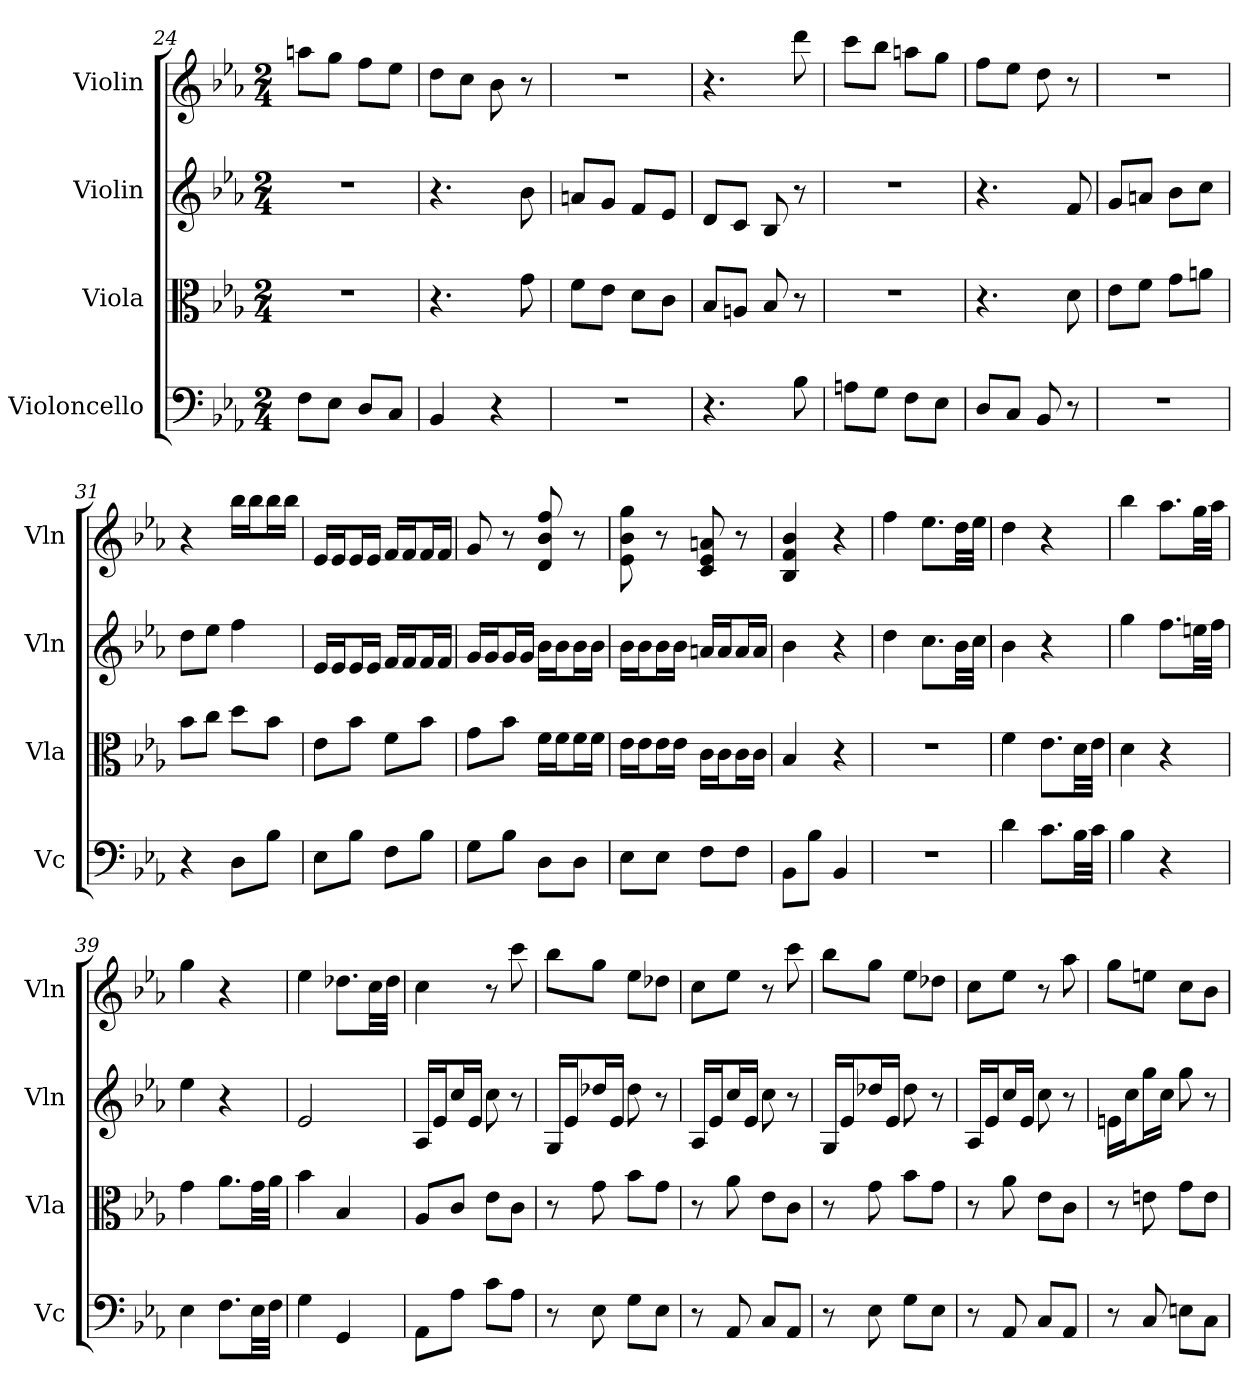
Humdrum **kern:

**kern	**kern	**kern	**kern
*part4	*part3	*part2	*part1
*staff4	*staff3	*staff2	*staff1
*I"Violoncello	*I"Viola	*I"Violin	*I"Violin
*I'Vc	*I'Vla	*I'Vln	*I'Vln
*clefF4	*clefC3	*	*
*k[b-e-a-]	*k[b-e-a-]	*k[b-e-a-]	*k[b-e-a-]
*E-:	*E-:	*E-:	*E-:
*M2/4	*M2/4	*M2/4	*M2/4
=24	=24	=24	=24
8F\L	2r	2r	8aanL
8E-\J	.	.	8ggJ
8D/L	.	.	8ffL
8C/J	.	.	8ee-J
=25	=25	=25	=25
4BB-	4.r	4.r	8ddL
.	.	.	8ccJ
4r	.	.	8b-
.	8g	8b-	8r
=26	=26	=26	=26
2r	8f\L	8anL	2r
.	8e-\J	8gJ	.
.	8d\L	8fL	.
.	8c\J	8e-J	.
=27	=27	=27	=27
4.r	8B-/L	8dL	4.r
.	8An/J	8cJ	.
.	8B-	8B-	.
8B-	8r	8r	8ddd
=28	=28	=28	=28
8An\L	2r	2r	8cccL
8G\J	.	.	8bb-J
8F\L	.	.	8aanL
8E-\J	.	.	8ggJ
=29	=29	=29	=29
8D/L	4.r	4.r	8ffL
8C/J	.	.	8ee-J
8BB-	.	.	8dd
8r	8d	8f	8r
=30	=30	=30	=30
2r	8e-\L	8gL	2r
.	8f\J	8anJ	.
.	8g\L	8b-L	.
.	8an\J	8ccJ	.
=31	=31	=31	=31
4r	8b-\L	8ddL	4r
.	8cc\J	8ee-J	.
8D\L	8dd\L	4ff	16bb-LL
.	.	.	16bb-J
8B-\J	8b-\J	.	16bb-L
.	.	.	16bb-JJ
=32	=32	=32	=32
8E-\L	8e-\L	16e-LL	16e-LL
.	.	16e-J	16e-J
8B-\J	8b-\J	16e-L	16e-L
.	.	16e-JJ	16e-JJ
8F\L	8f\L	16fLL	16fLL
.	.	16fJ	16fJ
8B-\J	8b-\J	16fL	16fL
.	.	16fJJ	16fJJ
=33	=33	=33	=33
8G\L	8g\L	16gLL	8g
.	.	16gJ	.
8B-\J	8b-\J	16gL	8r
.	.	16gJJ	.
8D\L	16f\LL	16b-LL	8d 8b- 8ff
.	16f\J	16b-J	.
8D\J	16f\L	16b-L	8r
.	16f\JJ	16b-JJ	.
=34	=34	=34	=34
8E-\L	16e-\LL	16b-LL	8e- 8b- 8gg
.	16e-\J	16b-J	.
8E-\J	16e-\L	16b-L	8r
.	16e-\JJ	16b-JJ	.
8F\L	16c\LL	16anLL	8c 8e- 8an
.	16c\J	16aJ	.
8F\J	16c\L	16aL	8r
.	16c\JJ	16aJJ	.
=35	=35	=35	=35
8BB-\L	4B-	4b-	4B- 4f 4b-
8B-\J	.	.	.
4BB-	4r	4r	4r
=36	=36	=36	=36
2r	2r	4dd	4ff
.	.	8.ccL	8.ee-L
.	.	32b-LL	32ddLL
.	.	32ccJJJ	32ee-JJJ
=37	=37	=37	=37
4d	4f	4b-	4dd
8.c\L	8.e-\L	4r	4r
32B-\LL	32d\LL	.	.
32c\JJJ	32e-\JJJ	.	.
=38	=38	=38	=38
4B-	4d	4gg	4bb-
4r	4r	8.ffL	8.aa-L
.	.	32eenLL	32ggLL
.	.	32ffJJJ	32aa-JJJ
=39	=39	=39	=39
4E-	4g	4ee-	4gg
8.F\L	8.a-\L	4r	4r
32E-\LL	32g\LL	.	.
32F\JJJ	32a-\JJJ	.	.
=40	=40	=40	=40
4G	4b-	2e-	4ee-
4GG	4B-	.	8.dd-XL
.	.	.	32ccLL
.	.	.	32dd-JJJ
=41	=41	=41	=41
8AA-\L	8A-/L	16A-LL	4cc
.	.	16e-J	.
8A-\J	8c/J	16ccL	.
.	.	16e-JJ	.
8c\L	8e-\L	8cc	8r
8A-\J	8c\J	8r	8ccc
=42	=42	=42	=42
8r	8r	16GLL	8bb-L
.	.	16e-J	.
8E-	8g	16dd-XL	8ggJ
.	.	16e-JJ	.
8G\L	8b-\L	8dd-	8ee-L
8E-\J	8g\J	8r	8dd-XJ
=43	=43	=43	=43
8r	8r	16A-LL	8ccL
.	.	16e-J	.
8AA-	8a-	16ccL	8ee-J
.	.	16e-JJ	.
8C/L	8e-\L	8cc	8r
8AA-/J	8c\J	8r	8ccc
=44	=44	=44	=44
8r	8r	16GLL	8bb-L
.	.	16e-J	.
8E-	8g	16dd-XL	8ggJ
.	.	16e-JJ	.
8G\L	8b-\L	8dd-	8ee-L
8E-\J	8g\J	8r	8dd-XJ
=45	=45	=45	=45
8r	8r	16A-LL	8ccL
.	.	16e-J	.
8AA-	8a-	16ccL	8ee-J
.	.	16e-JJ	.
8C/L	8e-\L	8cc	8r
8AA-/J	8c\J	8r	8aa-
=46	=46	=46	=46
8r	8r	16enLL	8ggL
.	.	16ccJ	.
8C	8en	16ggL	8eenJ
.	.	16ccJJ	.
8En\L	8g\L	8gg	8ccL
8C\J	8e\J	8r	8b-J
=	=	=	=
*-	*-	*-	*-
